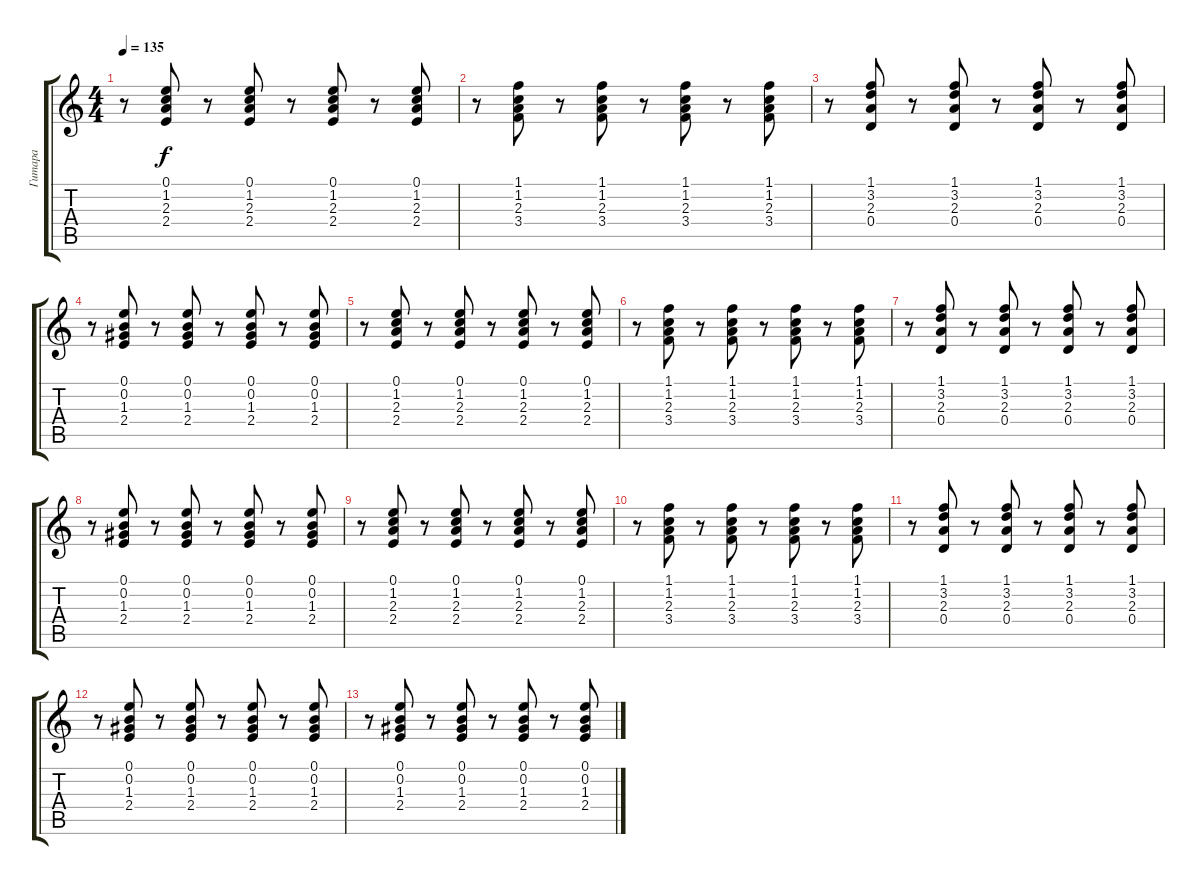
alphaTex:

\track ("Гитара" "Гитара") {instrument overdrivenguitar}
\staff {score tabs}
\tuning (E4 B3 G3 D3 A2 E2) {hide}
\ts (4 4)
\tempo 135
\clef g2
\ks c
r.8{dy f} (0.1 1.2 2.3 2.4).8 r.8 (0.1 1.2 2.3 2.4).8 r.8 (0.1 1.2 2.3 2.4).8 r.8 (0.1 1.2 2.3 2.4).8 |
r.8 (1.1 1.2 2.3 3.4).8 r.8 (1.1 1.2 2.3 3.4).8 r.8 (1.1 1.2 2.3 3.4).8 r.8 (1.1 1.2 2.3 3.4).8 |
r.8 (1.1 3.2 2.3 0.4).8 r.8 (1.1 3.2 2.3 0.4).8 r.8 (1.1 3.2 2.3 0.4).8 r.8 (1.1 3.2 2.3 0.4).8 |
r.8 (0.1 0.2 1.3 2.4).8 r.8 (0.1 0.2 1.3 2.4).8 r.8 (0.1 0.2 1.3 2.4).8 r.8 (0.1 0.2 1.3 2.4).8 |
r.8 (0.1 1.2 2.3 2.4).8 r.8 (0.1 1.2 2.3 2.4).8 r.8 (0.1 1.2 2.3 2.4).8 r.8 (0.1 1.2 2.3 2.4).8 |
r.8 (1.1 1.2 2.3 3.4).8 r.8 (1.1 1.2 2.3 3.4).8 r.8 (1.1 1.2 2.3 3.4).8 r.8 (1.1 1.2 2.3 3.4).8 |
r.8 (1.1 3.2 2.3 0.4).8 r.8 (1.1 3.2 2.3 0.4).8 r.8 (1.1 3.2 2.3 0.4).8 r.8 (1.1 3.2 2.3 0.4).8 |
r.8 (0.1 0.2 1.3 2.4).8 r.8 (0.1 0.2 1.3 2.4).8 r.8 (0.1 0.2 1.3 2.4).8 r.8 (0.1 0.2 1.3 2.4).8 |
r.8 (0.1 1.2 2.3 2.4).8 r.8 (0.1 1.2 2.3 2.4).8 r.8 (0.1 1.2 2.3 2.4).8 r.8 (0.1 1.2 2.3 2.4).8 |
r.8 (1.1 1.2 2.3 3.4).8 r.8 (1.1 1.2 2.3 3.4).8 r.8 (1.1 1.2 2.3 3.4).8 r.8 (1.1 1.2 2.3 3.4).8 |
r.8 (1.1 3.2 2.3 0.4).8 r.8 (1.1 3.2 2.3 0.4).8 r.8 (1.1 3.2 2.3 0.4).8 r.8 (1.1 3.2 2.3 0.4).8 |
r.8 (0.1 0.2 1.3 2.4).8 r.8 (0.1 0.2 1.3 2.4).8 r.8 (0.1 0.2 1.3 2.4).8 r.8 (0.1 0.2 1.3 2.4).8 |
r.8 (0.1 0.2 1.3 2.4).8 r.8 (0.1 0.2 1.3 2.4).8 r.8 (0.1 0.2 1.3 2.4).8 r.8 (0.1 0.2 1.3 2.4).8
